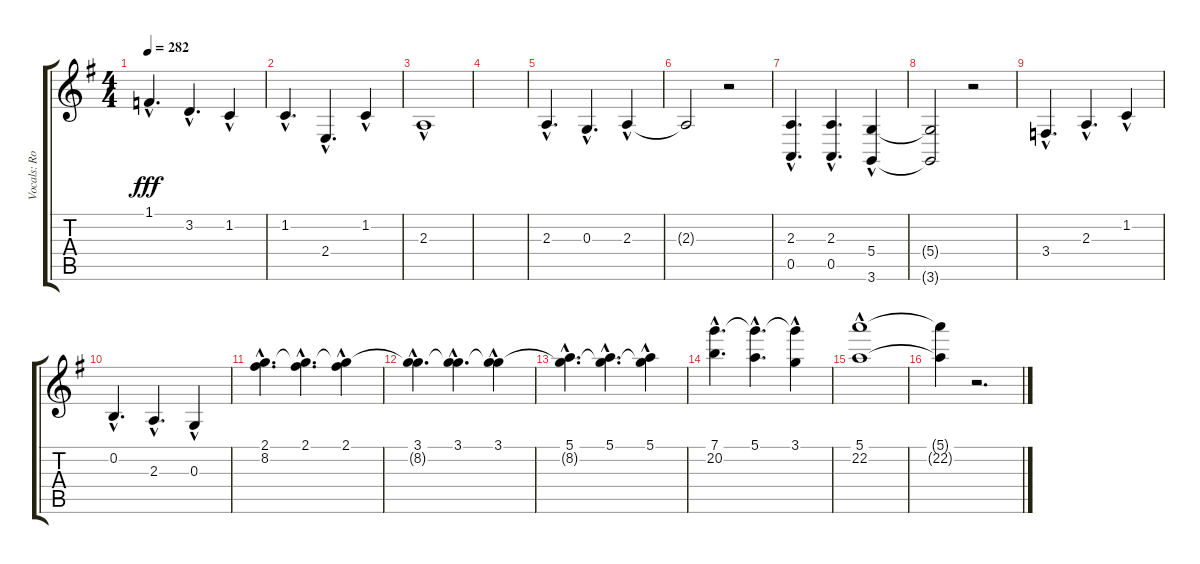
\track ("Vocals: Rob" "Vocals: Ro") {instrument lead2sawtooth}
\staff {score tabs}
\tuning (E4 B3 G3 D3 A2 E2) {hide}
\ts (4 4)
\tempo 282
\clef g2
\ks g
1.1{hac}.4{d dy fff} 3.2{hac}.4{d} 1.2{hac}.4 |
1.2{hac}.4{d} 2.4{hac}.4{d} 1.2{hac}.4 |
2.3{hac}.1 |
|
2.3{hac}.4{d} 0.3{hac}.4{d} 2.3{hac}.4 |
2.3{t}.2 r.2 |
(2.3{hac} 0.5{hac}).4{d} (2.3{hac} 0.5{hac}).4{d} (5.4{hac} 3.6{hac}).4 |
(5.4{t} 3.6{t}).2 r.2 |
3.4{hac}.4{d} 2.3{hac}.4{d} 1.2{hac}.4 |
0.2{hac}.4{d} 2.3{hac}.4{d} 0.3{hac}.4 |
(2.1{hac} 8.2).4{d ot 8vb} (2.1{hac} 8.2{t}).4{d ot 8vb} (2.1{hac} 8.2{t}).4{ot 8vb} |
(3.1{hac} 8.2{t}).4{d ot 8vb} (3.1{hac} 8.2{t}).4{d ot 8vb} (3.1{hac} 8.2{t}).4{ot 8vb} |
(5.1{hac} 8.2{t}).4{d ot 8vb} (5.1{hac} 8.2{t}).4{d ot 8vb} (5.1{hac} 8.2{t}).4{ot 8vb} |
(7.1{hac} 20.2{hac}).4{d ot 8vb} (5.1{hac} 20.2{t}).4{d ot 8vb} (3.1{hac} 20.2{t}).4{ot 8vb} |
(5.1{hac} 22.2{hac}).1{ot 8vb} |
(5.1{t} 22.2{t}).4{ot 8vb} r.2{d ot 8vb}
